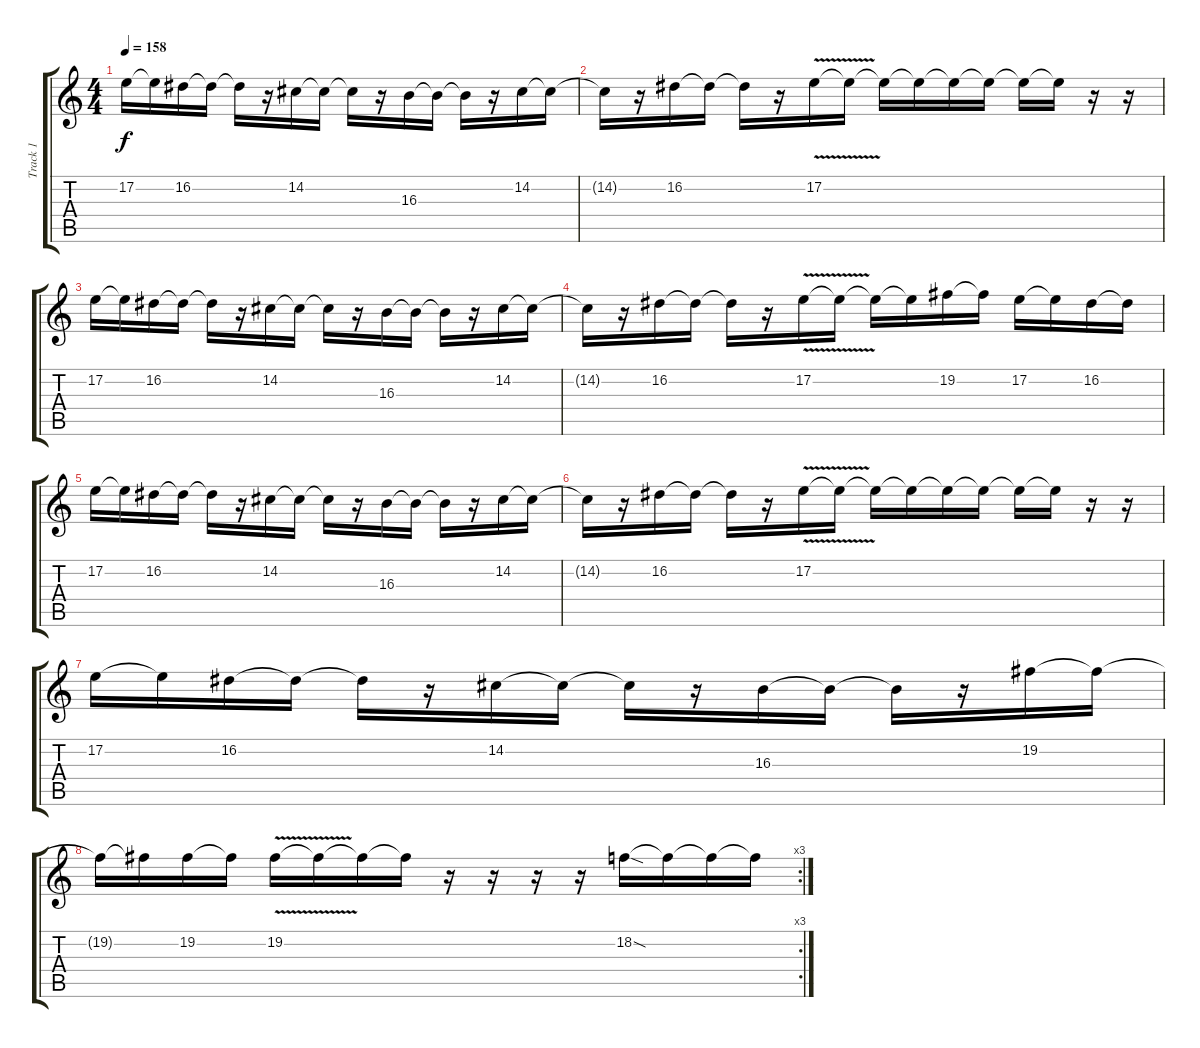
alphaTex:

\track ("Track 1" "Track 1") {instrument lead5charang}
\staff {score tabs}
\tuning (E4 B3 G3 D3 A2 E2) {hide}
\ts (4 4)
\tempo 158
\clef g2
\ks c
17.2.16{dy f} 17.2{t}.16 16.2.16 16.2{t}.16 16.2{t}.16 r.16 14.2.16 14.2{t}.16 14.2{t}.16 r.16 16.3.16 16.3{t}.16 16.3{t}.16 r.16 14.2.16 14.2{t}.16 |
14.2{t}.16 r.16 16.2.16 16.2{t}.16 16.2{t}.16 r.16 17.2{v}.16 17.2{t}.16 17.2{t}.16 17.2{t}.16 17.2{t}.16 17.2{t}.16 17.2{t}.16 17.2{t}.16 r.16 r.16 |
17.2.16 17.2{t}.16 16.2.16 16.2{t}.16 16.2{t}.16 r.16 14.2.16 14.2{t}.16 14.2{t}.16 r.16 16.3.16 16.3{t}.16 16.3{t}.16 r.16 14.2.16 14.2{t}.16 |
14.2{t}.16 r.16 16.2.16 16.2{t}.16 16.2{t}.16 r.16 17.2{v}.16 17.2{t}.16 17.2{t}.16 17.2{t}.16 19.2.16 19.2{t}.16 17.2.16 17.2{t}.16 16.2.16 16.2{t}.16 |
17.2.16 17.2{t}.16 16.2.16 16.2{t}.16 16.2{t}.16 r.16 14.2.16 14.2{t}.16 14.2{t}.16 r.16 16.3.16 16.3{t}.16 16.3{t}.16 r.16 14.2.16 14.2{t}.16 |
14.2{t}.16 r.16 16.2.16 16.2{t}.16 16.2{t}.16 r.16 17.2{v}.16 17.2{t}.16 17.2{t}.16 17.2{t}.16 17.2{t}.16 17.2{t}.16 17.2{t}.16 17.2{t}.16 r.16 r.16 |
17.2.16 17.2{t}.16 16.2.16 16.2{t}.16 16.2{t}.16 r.16 14.2.16 14.2{t}.16 14.2{t}.16 r.16 16.3.16 16.3{t}.16 16.3{t}.16 r.16 19.2.16 19.2{t}.16 |
\rc 3
19.2{t}.16 19.2{t}.16 19.2.16 19.2{t}.16 19.2{v}.16 19.2{t}.16 19.2{t}.16 19.2{t}.16 r.16 r.16 r.16 r.16 18.2{sod}.16 18.2{t}.16 18.2{t}.16 18.2{t}.16
